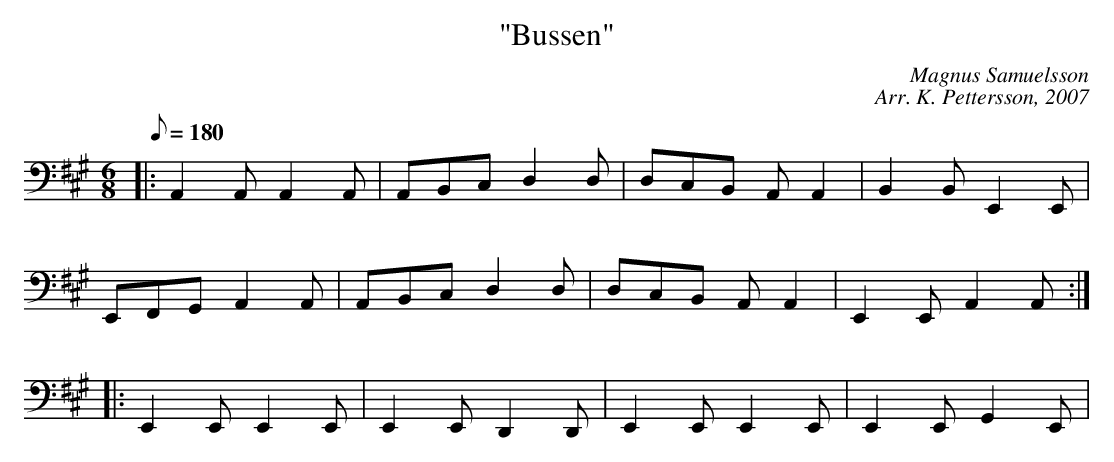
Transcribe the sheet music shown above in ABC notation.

X:1
T: "Bussen"
C: Magnus Samuelsson
C: Arr. K. Pettersson, 2007
M: 6/8
L: 1/8
K: A
Q: 180
K: bass
|: A,,2A,, A,,2A,, | A,,B,,C, D,2D, | D,C,B,, A,,A,,2 | B,,2B,, E,,2E,, |
E,,F,,G,, A,,2A,, | A,,B,,C, D,2D, | D,C,B,, A,,A,,2 | E,,2E,, A,,2A,, :|
|: E,,2E,, E,,2E,, | E,,2E,, D,,2D,, | E,,2E,, E,,2E,, | E,,2E,, G,,2E,, |
 |  |  |  :|
